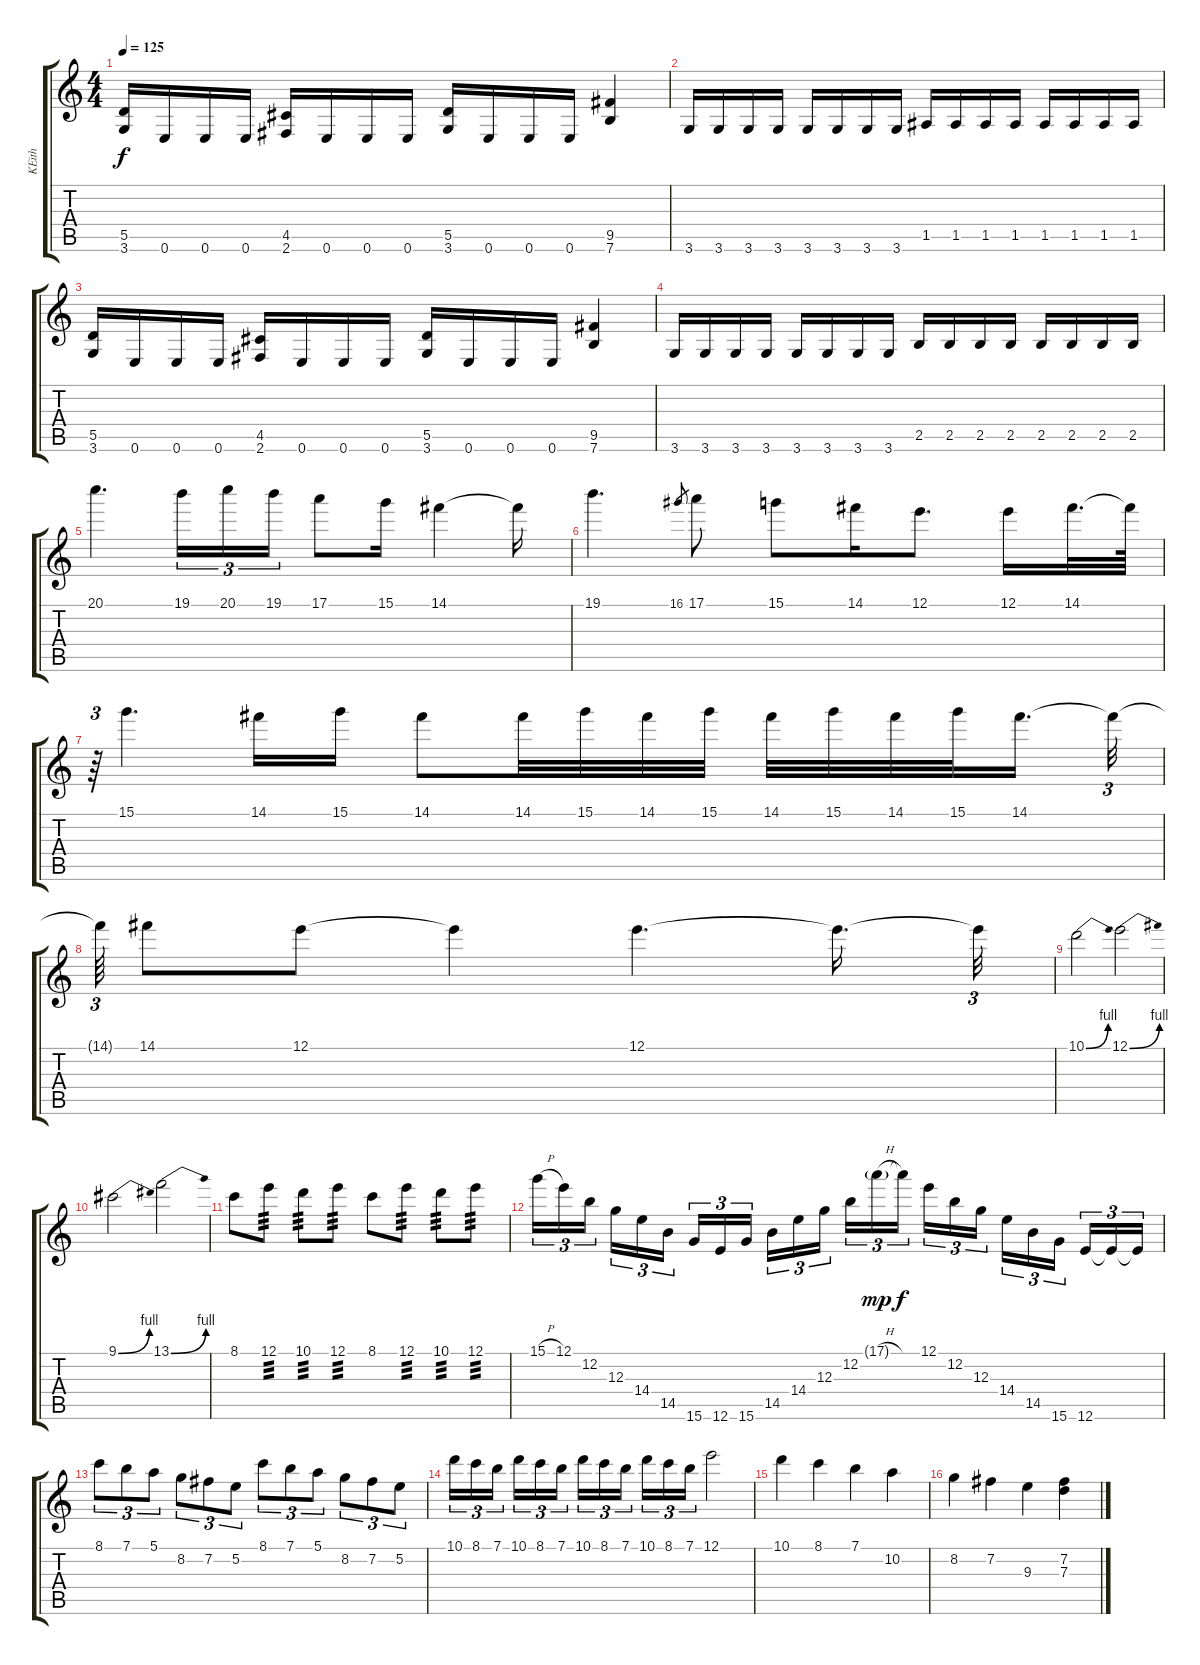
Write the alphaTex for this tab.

\track ("KEith" "KEith") {instrument distortionguitar}
\staff {score tabs}
\tuning (E4 B3 G3 D3 A2 E2) {hide}
\ts (4 4)
\tempo 125
\clef g2
\ks c
(5.5 3.6).16{dy f} 0.6.16 0.6.16 0.6.16 (4.5 2.6).16 0.6.16 0.6.16 0.6.16 (5.5 3.6).16 0.6.16 0.6.16 0.6.16 (9.5 7.6).4 |
3.6.16 3.6.16 3.6.16 3.6.16 3.6.16 3.6.16 3.6.16 3.6.16 1.5.16 1.5.16 1.5.16 1.5.16 1.5.16 1.5.16 1.5.16 1.5.16 |
(5.5 3.6).16 0.6.16 0.6.16 0.6.16 (4.5 2.6).16 0.6.16 0.6.16 0.6.16 (5.5 3.6).16 0.6.16 0.6.16 0.6.16 (9.5 7.6).4 |
3.6.16 3.6.16 3.6.16 3.6.16 3.6.16 3.6.16 3.6.16 3.6.16 2.5.16 2.5.16 2.5.16 2.5.16 2.5.16 2.5.16 2.5.16 2.5.16 |
20.1.4{d instrument distortionguitar} 19.1.16{tu (3 2)} 20.1.16{tu (3 2)} 19.1.16{tu (3 2)} 17.1.8 15.1.16 14.1.4 14.1{t}.16 |
19.1.4{d} 16.1.8{gr} 17.1.8 15.1.8 14.1.16 12.1.8{d} 12.1.16 14.1.32{d} 14.1{t}.64 |
r.64{tu (3 2)} 15.1.4{d} 14.1.16 15.1.16 14.1.8 14.1.32 15.1.32 14.1.32 15.1.32 14.1.32 15.1.32 14.1.32 15.1.32 14.1.16{d beam splitsecondary} 14.1{t}.32{tu (3 2)} |
14.1{t}.64{tu (3 2)} 14.1.8 12.1.8 12.1{t}.4 12.1.4{d} 12.1{t}.16{d} 12.1{t}.32{tu (3 2)} |
10.1{be (bend 0 0 60 4)}.2 12.1{be (bend 0 0 60 4)}.2 |
9.1{be (bend 0 0 60 4)}.2 13.1{be (bend 0 0 60 4)}.2 |
8.1.8 12.1.8{tp 3} 10.1.8{tp 3} 12.1.8{tp 3} 8.1.8 12.1.8{tp 3} 10.1.8{tp 3} 12.1.8{tp 3} |
15.1{h}.16{tu (3 2)} 12.1.16{tu (3 2)} 12.2.16{tu (3 2) beam splitsecondary} 12.3.16{tu (3 2)} 14.4.16{tu (3 2)} 14.5.16{tu (3 2)} 15.6.16{tu (3 2)} 12.6.16{tu (3 2)} 15.6.16{tu (3 2) beam splitsecondary} 14.5.16{tu (3 2)} 14.4.16{tu (3 2)} 12.3.16{tu (3 2)} 12.2.16{tu (3 2)} 17.1{h g}.16{tu (3 2) dy mp} 17.1{t}.16{tu (3 2) dy f beam splitsecondary} 12.1.16{tu (3 2)} 12.2.16{tu (3 2)} 12.3.16{tu (3 2)} 14.4.16{tu (3 2)} 14.5.16{tu (3 2)} 15.6.16{tu (3 2) beam splitsecondary} 12.6.16{tu (3 2)} 12.6{t}.16{tu (3 2)} 12.6{t}.16{tu (3 2)} |
8.1.8{tu (3 2)} 7.1.8{tu (3 2)} 5.1.8{tu (3 2)} 8.2.8{tu (3 2)} 7.2.8{tu (3 2)} 5.2.8{tu (3 2)} 8.1.8{tu (3 2)} 7.1.8{tu (3 2)} 5.1.8{tu (3 2)} 8.2.8{tu (3 2)} 7.2.8{tu (3 2)} 5.2.8{tu (3 2)} |
10.1.16{tu (3 2)} 8.1.16{tu (3 2)} 7.1.16{tu (3 2) beam splitsecondary} 10.1.16{tu (3 2)} 8.1.16{tu (3 2)} 7.1.16{tu (3 2)} 10.1.16{tu (3 2)} 8.1.16{tu (3 2)} 7.1.16{tu (3 2) beam splitsecondary} 10.1.16{tu (3 2)} 8.1.16{tu (3 2)} 7.1.16{tu (3 2)} 12.1.2 |
10.1.4 8.1.4 7.1.4 10.2.4 |
8.2.4 7.2.4 9.3.4 (7.2 7.3).4
